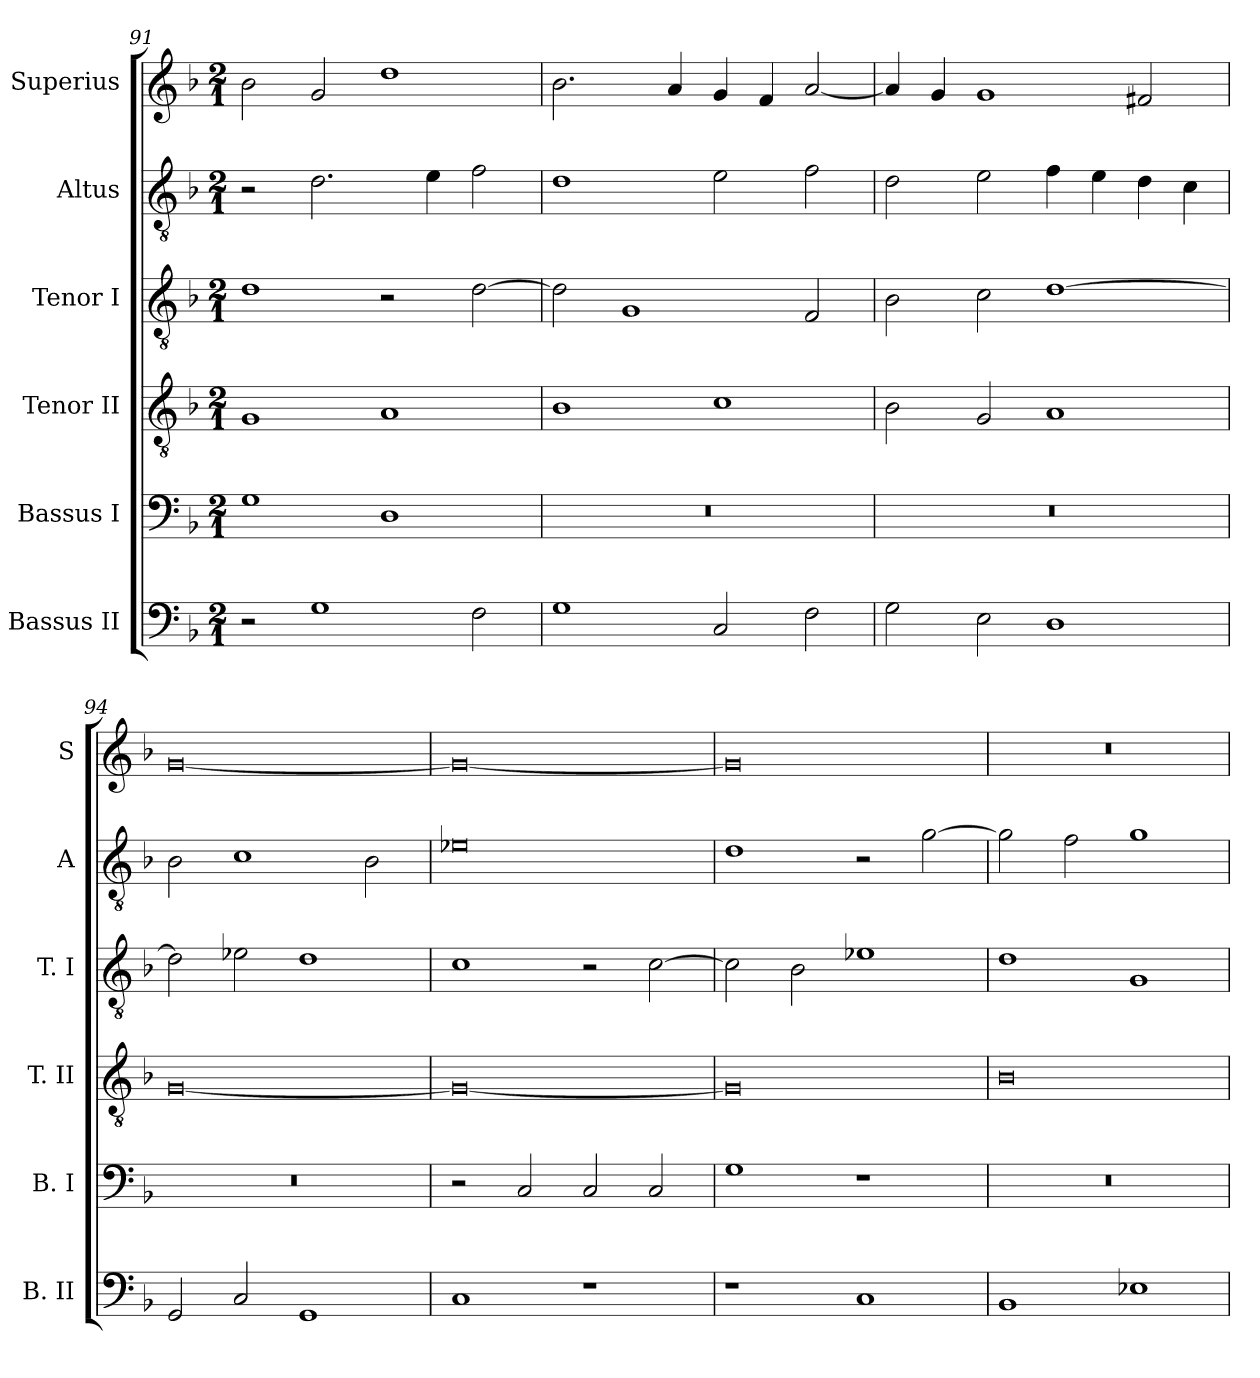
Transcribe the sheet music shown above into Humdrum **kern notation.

**kern	**kern	**kern	**kern	**kern	**kern
*part6	*part5	*part4	*part3	*part2	*part1
*staff6	*staff5	*staff4	*staff3	*staff2	*staff1
*I"Bassus II	*I"Bassus I	*I"Tenor II	*I"Tenor I	*I"Altus	*I"Superius
*I'B. II	*I'B. I	*I'T. II	*I'T. I	*I'A	*I'S
*clefF4	*clefF4	*clefGv2	*clefGv2	*clefGv2	*clefG2
*k[b-]	*k[b-]	*k[b-]	*k[b-]	*k[b-]	*k[b-]
*F:	*F:	*F:	*F:	*F:	*F:
*M2/1	*M2/1	*M2/1	*M2/1	*M2/1	*M2/1
=91	=91	=91	=91	=91	=91
2r	1G	1G	1d	2r	2b-
1G	.	.	.	2.d	2g
.	1D	1A	2r	.	1dd
.	.	.	.	4e	.
2F	.	.	[2d	2f	.
=92	=92	=92	=92	=92	=92
1G	0r	1B-	2d]	1d	2.b-
.	.	.	1G	.	.
.	.	.	.	.	4a
2C	.	1c	.	2e	4g
.	.	.	.	.	4f
2F	.	.	2F	2f	[2a
=93	=93	=93	=93	=93	=93
2G	0r	2B-	2B-	2d	4a]
.	.	.	.	.	4g
2E	.	2G	2c	2e	1g
1D	.	1A	[1d	4f	.
.	.	.	.	4e	.
.	.	.	.	4d	2f#X
.	.	.	.	4c	.
=94	=94	=94	=94	=94	=94
2GG	0r	[0G	2d]	2B-	[0g
2C	.	.	2e-X	1c	.
1GG	.	.	1d	.	.
.	.	.	.	2B-	.
=95	=95	=95	=95	=95	=95
1C	2r	0G_	1c	0e-X	0g_
.	2C	.	.	.	.
1r	2C	.	2r	.	.
.	2C	.	[2c	.	.
=96	=96	=96	=96	=96	=96
1r	1G	0G]	2c]	1d	0g]
.	.	.	2B-	.	.
1C	1r	.	1e-X	2r	.
.	.	.	.	[2g	.
=97	=97	=97	=97	=97	=97
1BB-	0r	0B-	1d	2g]	0r
.	.	.	.	2f	.
1E-X	.	.	1G	1g	.
=	=	=	=	=	=
*-	*-	*-	*-	*-	*-
